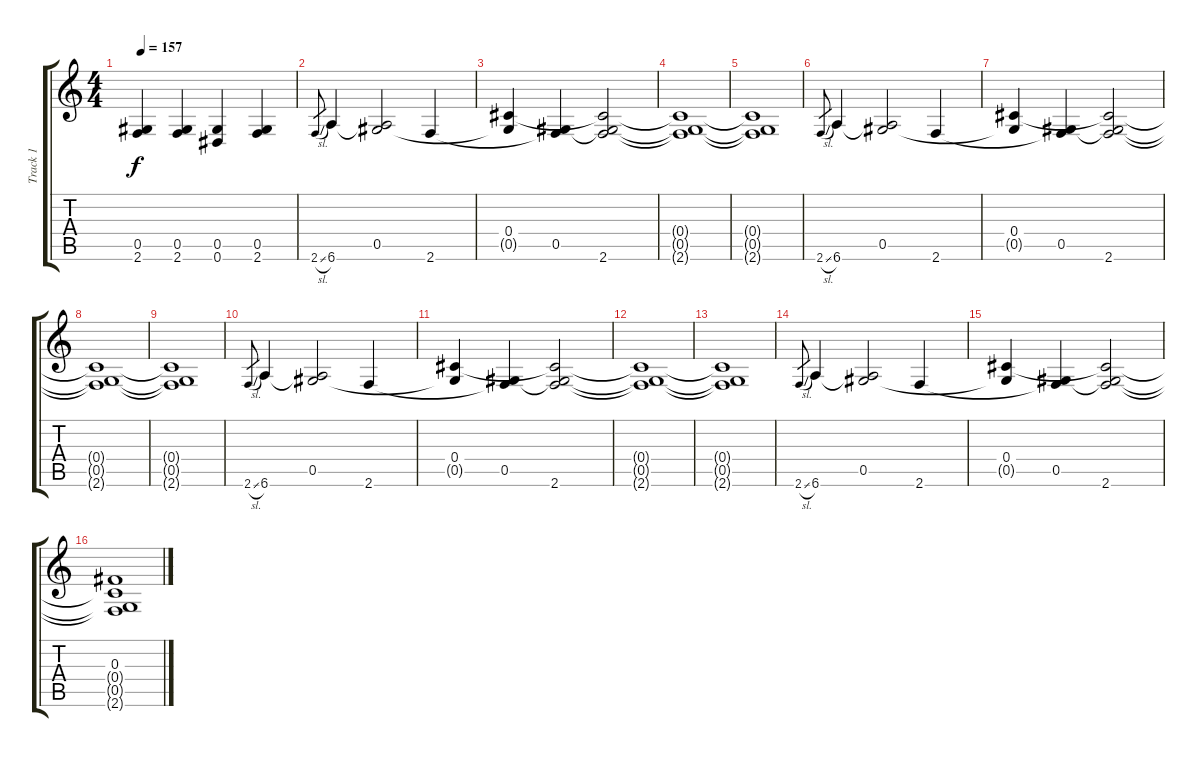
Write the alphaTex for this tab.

\track ("Track 1" "Track 1") {instrument electricguitarclean}
\staff {score tabs}
\tuning (Eb4 Bb3 Gb3 Db3 Ab2 Eb2) {hide}
\ts (4 4)
\tempo 157
\clef g2
\ks c
(0.5 2.6).4{dy f} (0.5 2.6).4 (0.5 0.6).4 (0.5 2.6).4 |
2.6{sl}.8{gr} 6.6.4 (0.5 6.6{t}).2 2.6.4 |
(0.4 0.5{t}).4 (0.5 2.6{t}).4 (0.4{t} 0.5{t} 2.6).2 |
(0.4{t} 0.5{t} 2.6{t}).1 |
(0.4{t} 0.5{t} 2.6{t}).1 |
2.6{sl}.8{gr} 6.6.4 (0.5 6.6{t}).2 2.6.4 |
(0.4 0.5{t}).4 (0.5 2.6{t}).4 (0.4{t} 0.5{t} 2.6).2 |
(0.4{t} 0.5{t} 2.6{t}).1 |
(0.4{t} 0.5{t} 2.6{t}).1 |
2.6{sl}.8{gr} 6.6.4 (0.5 6.6{t}).2 2.6.4 |
(0.4 0.5{t}).4 (0.5 2.6{t}).4 (0.4{t} 0.5{t} 2.6).2 |
(0.4{t} 0.5{t} 2.6{t}).1 |
(0.4{t} 0.5{t} 2.6{t}).1 |
2.6{sl}.8{gr} 6.6.4 (0.5 6.6{t}).2 2.6.4 |
(0.4 0.5{t}).4 (0.5 2.6{t}).4 (0.4{t} 0.5{t} 2.6).2 |
(0.3 0.4{t} 0.5{t} 2.6{t}).1
